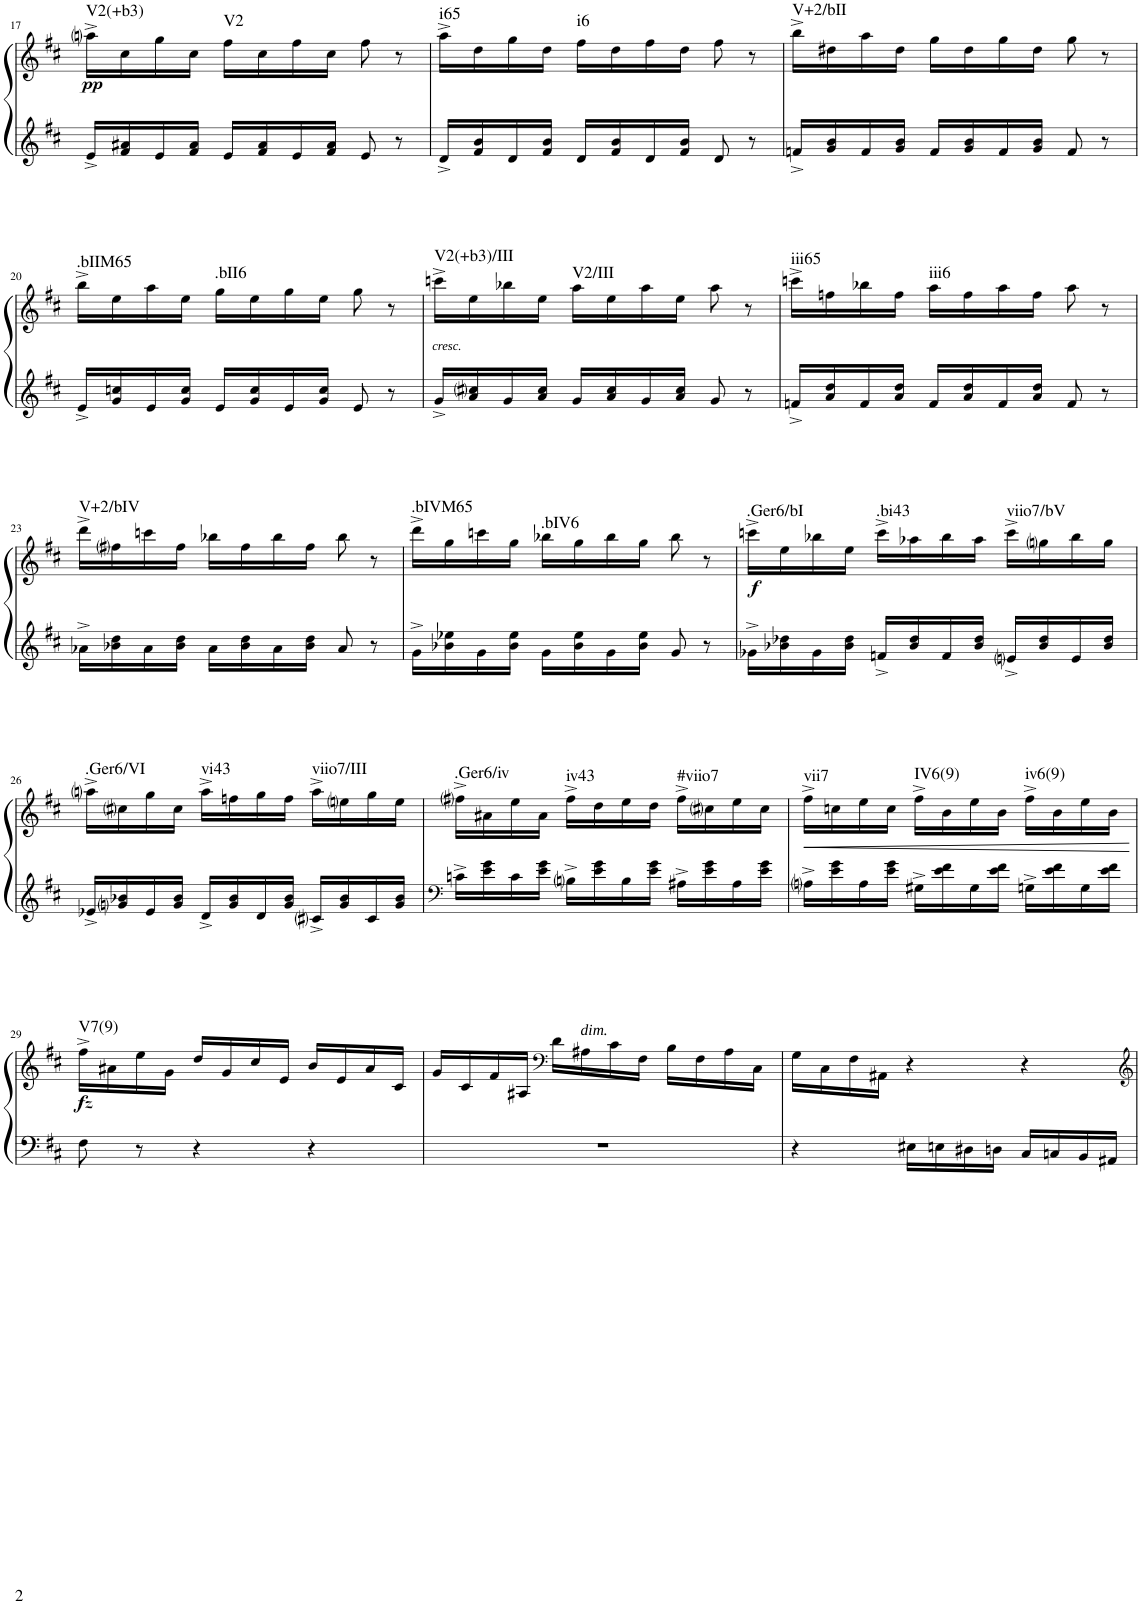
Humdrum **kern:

**kern	**kern	**dynam	**harte
*part1	*part1	*part1	*part1
*staff2	*staff1	*staff1/2	*
*I"Midi_1	*	*	*
!!LO:PB:g=z
*clefG2	*clefG2	*	*
*k[f#c#]	*k[f#c#]	*	*
*D:	*D:	*	*
*M3/4	*M3/4	*	*
=17	=17	=17	=17
!	!	!LO:DY:b	!LO:H:kt=V2(+b3)
16e^/LL	16aani^\LL	pp	N
16f#/ 16a#X/	16cc#\	.	.
16e/	16gg\	.	.
16f#/ 16a#/JJ	16cc#\JJ	.	.
!	!	!	!LO:H:kt=V2
16e/LL	16ff#\LL	.	N
16f#/ 16a#/	16cc#\	.	.
16e/	16ff#\	.	.
16f#/ 16a#/JJ	16cc#\JJ	.	.
8e/	8ff#\	.	.
8r	8r	.	.
=18	=18	=18	=18
!	!	!	!LO:H:kt=i65
16d^/LL	16aa^\LL	.	N
16f#/ 16b/	16dd\	.	.
16d/	16gg\	.	.
16f#/ 16b/JJ	16dd\JJ	.	.
!	!	!	!LO:H:kt=i6
16d/LL	16ff#\LL	.	N
16f#/ 16b/	16dd\	.	.
16d/	16ff#\	.	.
16f#/ 16b/JJ	16dd\JJ	.	.
8d/	8ff#\	.	.
8r	8r	.	.
=19	=19	=19	=19
!	!	!	!LO:H:kt=V+2/bII
16fn^/LL	16bb^\LL	.	N
16g/ 16b/	16dd#X\	.	.
16f/	16aa\	.	.
16g/ 16b/JJ	16dd#\JJ	.	.
16f/LL	16gg\LL	.	.
16g/ 16b/	16dd#\	.	.
16f/	16gg\	.	.
16g/ 16b/JJ	16dd#\JJ	.	.
8f/	8gg\	.	.
8r	8r	.	.
!!LO:LB:g=z
=20	=20	=20	=20
!	!	!	!LO:H:kt=.bIIM65
16e^/LL	16bb^\LL	.	N
16g/ 16ccn/	16ee\	.	.
16e/	16aa\	.	.
16g/ 16cc/JJ	16ee\JJ	.	.
!	!	!	!LO:H:kt=.bII6
16e/LL	16gg\LL	.	N
16g/ 16cc/	16ee\	.	.
16e/	16gg\	.	.
16g/ 16cc/JJ	16ee\JJ	.	.
8e/	8gg\	.	.
8r	8r	.	.
=21	=21	=21	=21
!	!LO:TX:b:i:t=cresc.	!	!LO:H:kt=V2(+b3)/III
16g^/LL	16cccn^\LL	.	N
16a/ 16cc#i/	16ee\	.	.
16g/	16bb-X\	.	.
16a/ 16cc#/JJ	16ee\JJ	.	.
!	!	!	!LO:H:kt=V2/III
16g/LL	16aa\LL	.	N
16a/ 16cc#/	16ee\	.	.
16g/	16aa\	.	.
16a/ 16cc#/JJ	16ee\JJ	.	.
8g/	8aa\	.	.
8r	8r	.	.
=22	=22	=22	=22
!	!	!	!LO:H:kt=iii65
16fn^/LL	16cccn^\LL	.	N
16a/ 16dd/	16ffn\	.	.
16f/	16bb-X\	.	.
16a/ 16dd/JJ	16ff\JJ	.	.
!	!	!	!LO:H:kt=iii6
16f/LL	16aa\LL	.	N
16a/ 16dd/	16ff\	.	.
16f/	16aa\	.	.
16a/ 16dd/JJ	16ff\JJ	.	.
8f/	8aa\	.	.
8r	8r	.	.
!!LO:LB:g=z
=23	=23	=23	=23
!	!	!	!LO:H:kt=V+2/bIV
16a-X^\LL	16ddd^\LL	.	N
16b-X\ 16dd\	16ff#i\	.	.
16a-\	16cccn\	.	.
16b-\ 16dd\JJ	16ff#\JJ	.	.
16a-\LL	16bb-X\LL	.	.
16b-\ 16dd\	16ff#\	.	.
16a-\	16bb-\	.	.
16b-\ 16dd\JJ	16ff#\JJ	.	.
8a-/	8bb-\	.	.
8r	8r	.	.
=24	=24	=24	=24
!	!	!	!LO:H:kt=.bIVM65
16g^\LL	16ddd^\LL	.	N
16b-X\ 16ee-X\	16gg\	.	.
16g\	16cccn\	.	.
16b-\ 16ee-\JJ	16gg\JJ	.	.
!	!	!	!LO:H:kt=.bIV6
16g\LL	16bb-X\LL	.	N
16b-\ 16ee-\	16gg\	.	.
16g\	16bb-\	.	.
16b-\ 16ee-\JJ	16gg\JJ	.	.
8g/	8bb-\	.	.
8r	8r	.	.
=25	=25	=25	=25
!	!	!LO:DY:b	!LO:H:kt=.Ger6/bI
16g-X^\LL	16cccn^\LL	f	N
16b-X\ 16dd-X\	16ee\	.	.
16g-\	16bb-X\	.	.
16b-\ 16dd-\JJ	16ee\JJ	.	.
!	!	!	!LO:H:kt=.bi43
16fn^/LL	16ccc^\LL	.	N
16b-/ 16dd-/	16aa-X\	.	.
16f/	16bb-\	.	.
16b-/ 16dd-/JJ	16aa-\JJ	.	.
!	!	!	!LO:H:kt=viio7/bV
16eni^/LL	16ccc^\LL	.	N
16b-/ 16dd-/	16ggni\	.	.
16e/	16bb-\	.	.
16b-/ 16dd-/JJ	16gg\JJ	.	.
!!LO:LB:g=z
=26	=26	=26	=26
!	!	!	!LO:H:kt=.Ger6/VI
16e-X^/LL	16aani^\LL	.	N
16gni/ 16b-X/	16cc#i\	.	.
16e-/	16gg\	.	.
16g/ 16b-/JJ	16cc#\JJ	.	.
!	!	!	!LO:H:kt=vi43
16d^/LL	16aa^\LL	.	N
16g/ 16b-/	16ffn\	.	.
16d/	16gg\	.	.
16g/ 16b-/JJ	16ff\JJ	.	.
!	!	!	!LO:H:kt=viio7/III
16c#i^/LL	16aa^\LL	.	N
16g/ 16b-/	16eeni\	.	.
16c#/	16gg\	.	.
16g/ 16b-/JJ	16ee\JJ	.	.
=27	=27	=27	=27
*clefF4	*	*	*
!	!	!	!LO:H:kt=.Ger6/iv
16cn^\LL	16ff#i^\LL	.	N
16e\ 16g\	16a#X\	.	.
16c\	16ee\	.	.
16e\ 16g\JJ	16a#\JJ	.	.
!	!	!	!LO:H:kt=iv43
16Bni^\LL	16ff#^\LL	.	N
16e\ 16g\	16dd\	.	.
16B\	16ee\	.	.
16e\ 16g\JJ	16dd\JJ	.	.
!	!	!	!LO:H:kt=#viio7
16A#X^\LL	16ff#^\LL	.	N
16e\ 16g\	16cc#i\	.	.
16A#\	16ee\	.	.
16e\ 16g\JJ	16cc#\JJ	.	.
=28	=28	=28	=28
!	!	!LO:HP:b	!LO:H:kt=vii7
16Ani^\LL	16ff#^\LL	<	N
16e\ 16g\	16ccn\	.	.
16A\	16ee\	.	.
16e\ 16g\JJ	16cc\JJ	.	.
!	!	!	!LO:H:kt=IV6(9)
16G#X^\LL	16ff#^\LL	.	N
16e\ 16f#\	16b\	.	.
16G#\	16ee\	.	.
16e\ 16f#\JJ	16b\JJ	.	.
!	!	!	!LO:H:kt=iv6(9)
16Gn^\LL	16ff#^\LL	.	N
16e\ 16f#\	16b\	.	.
16G\	16ee\	.	.
16e\ 16f#\JJ	16b\JJ	.	.
.	.	[	.
!!LO:LB:g=z
=29	=29	=29	=29
!	!	!LO:DY:b	!LO:H:kt=V7(9)
8F#\	16ff#^\LL	fz	N
.	16a#X\	.	.
8r	16ee\	.	.
.	16g\JJ	.	.
4r	16dd/LL	.	.
.	16g/	.	.
.	16cc#/	.	.
.	16e/JJ	.	.
4r	16b/LL	.	.
.	16e/	.	.
.	16a#/	.	.
.	16c#/JJ	.	.
=30	=30	=30	=30
2.r	16g/LL	.	.
.	16c#/	.	.
.	16f#/	.	.
.	16A#X/JJ	.	.
*	*clefF4	*	*
.	16d\LL	.	.
!	!LO:TX:a:i:t=dim.	!	!
.	16A#X\	.	.
.	16c#\	.	.
.	16F#\JJ	.	.
.	16B\LL	.	.
.	16F#\	.	.
.	16A#\	.	.
.	16C#\JJ	.	.
=31	=31	=31	=31
4r	16G\LL	.	.
.	16C#\	.	.
.	16F#\	.	.
.	16AA#X\JJ	.	.
16E#X\LL	4r	.	.
16En\	.	.	.
16D#X\	.	.	.
16Dn\JJ	.	.	.
16C#/LL	4r	.	.
16Cn/	.	.	.
16BB/	.	.	.
16AA#X/JJ	.	.	.
=	=	=	=
*-	*-	*-	*-
